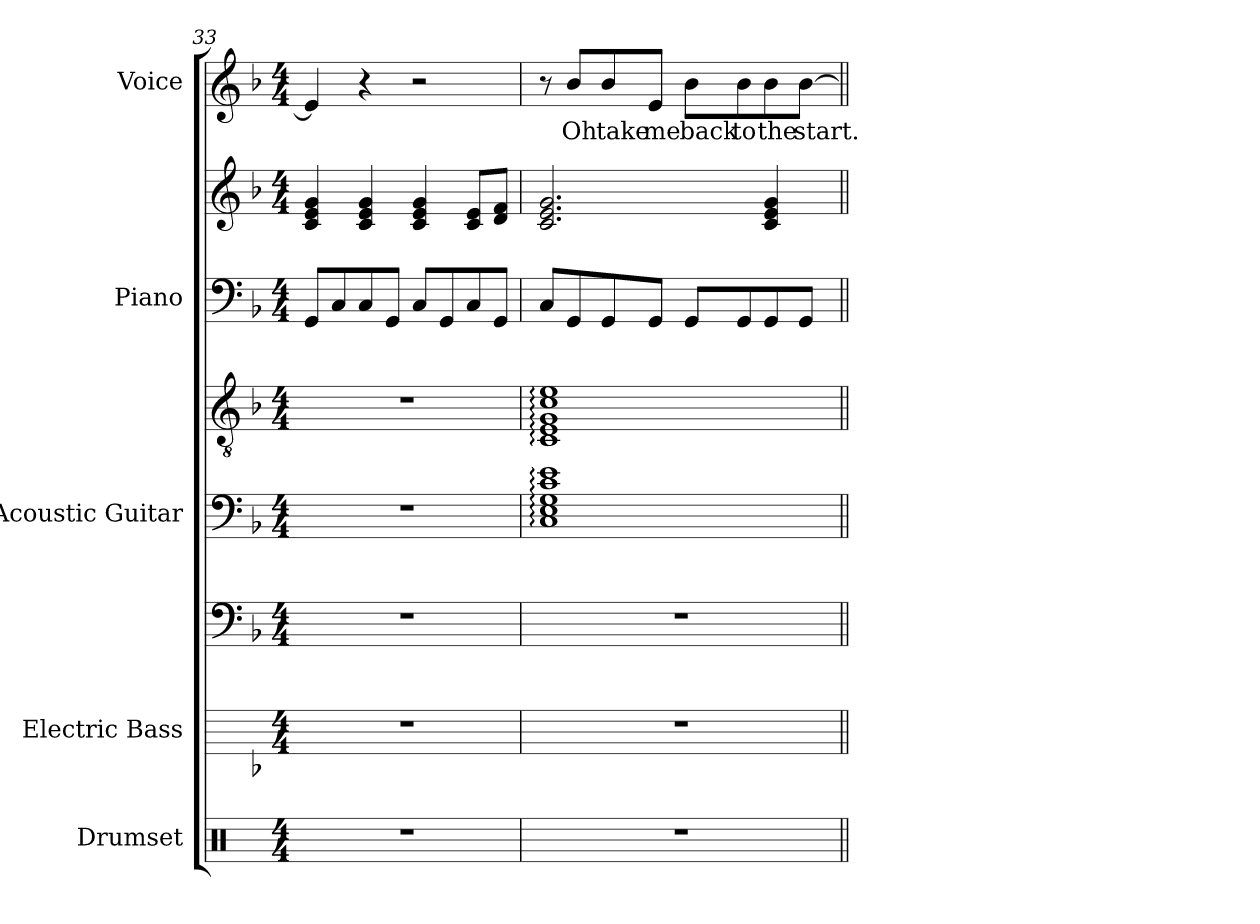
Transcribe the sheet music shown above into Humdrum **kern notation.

**kern	**kern	**kern	**kern	**kern	**kern	**kern	**kern	**text
*part5	*part4	*part4	*part3	*part3	*part2	*part2	*part1	*part1
*staff8	*staff7	*staff6	*staff5	*staff4	*staff3	*staff2	*staff1	*staff1
*I"Drumset	*I"Electric Bass	*	*I"Acoustic Guitar	*	*I"Piano	*	*I"Voice	*
*I'Drs.	*I'El. B.	*	*I'Guit.	*	*I'Pno.	*	*I'Vo.	*
*clefX	*	*clefF4	*	*clefGv2	*clefF4	*clefG2	*clefG2	*
*	*ITrd7c12	*ITrd7c12	*	*	*	*	*	*
*k[]	*k[b-]	*k[b-]	*k[b-]	*k[b-]	*k[b-]	*k[b-]	*k[b-]	*
*M4/4	*M4/4	*M4/4	*M4/4	*M4/4	*M4/4	*M4/4	*M4/4	*
=33	=33	=33	=33	=33	=33	=33	=33	=33
1r	1r	1r	1r	1r	8GG/L	4c/ 4e/ 4g/	4e/]	.
.	.	.	.	.	8C/	.	.	.
.	.	.	.	.	8C/	4c/ 4e/ 4g/	4r	.
.	.	.	.	.	8GG/J	.	.	.
.	.	.	.	.	8C/L	4c/ 4e/ 4g/	2r	.
.	.	.	.	.	8GG/	.	.	.
.	.	.	.	.	8C/	8c/ 8e/L	.	.
.	.	.	.	.	8GG/J	8d/ 8f/J	.	.
=34	=34	=34	=34	=34	=34	=34	=34	=34
1r	1r	1r	1C: 1E: 1G: 1c: 1e:	1C: 1E: 1G: 1c: 1e:	8C/L	2.c/ 2.e/ 2.g/	8r	.
!	!	!	!	!	!	!	!	!LO:LY:b
.	.	.	.	.	8GG/	.	8b-/L	Oh
!	!	!	!	!	!	!	!	!LO:LY:b
.	.	.	.	.	8GG/	.	8b-/	take
!	!	!	!	!	!	!	!	!LO:LY:b
.	.	.	.	.	8GG/J	.	8e/J	me
!	!	!	!	!	!	!	!	!LO:LY:b
.	.	.	.	.	8GG/L	.	8b-\L	back
!	!	!	!	!	!	!	!	!LO:LY:b
.	.	.	.	.	8GG/	.	8b-\	to
!	!	!	!	!	!	!	!	!LO:LY:b
.	.	.	.	.	8GG/	4c/ 4e/ 4g/	8b-\	the
!	!	!	!	!	!	!	!	!LO:LY:b
.	.	.	.	.	8GG/J	.	[8b-\J	start.
=||	=||	=||	=||	=||	=||	=||	=||	=||
*-	*-	*-	*-	*-	*-	*-	*-	*-
